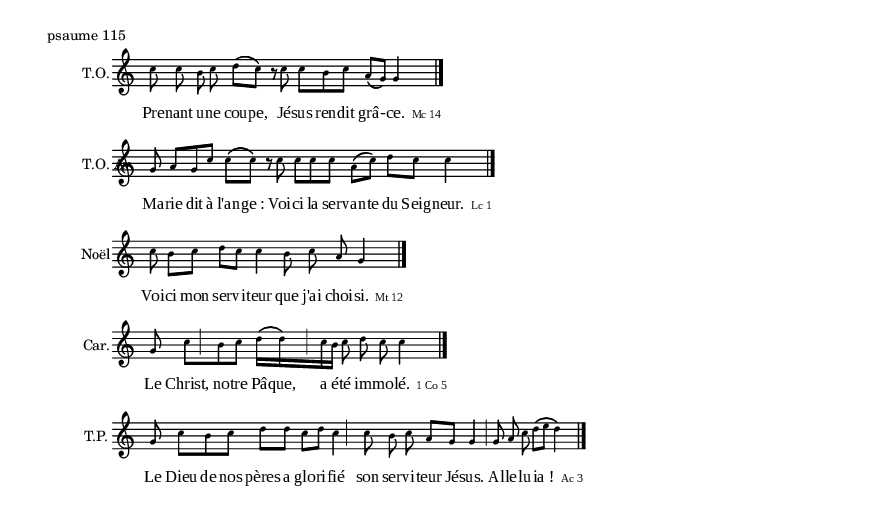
\version "2.10.0"
 \include "definitions.ly"
 \markup {psaume  115}


\relative a' { 
	\new Staff {
		\cadenzaOn
		\set Staff.instrumentName = \markup{ \center-align { T.O. } }
		
		 c8 \times 2/3 { c b c } d[\( c\)]
		\pespace r c \times 2/3 { c[ b c] } a[\( g\)] g4
		
		
		
		\endBar
	}

	\addlyrics {
		Pre -- nant u -- ne cou -- pe, Jé -- sus ren -- dit grâ -- - -- ce.
 		\markup { \citation #"Mc 14" } }
	
	
}
\relative a' { 
	\new Staff {
		\cadenzaOn
		\set Staff.instrumentName = \markup{ \center-align { T.O. Av. } }
		g8
		\times 2/3 { a[ g c] }
		c[\( c\)]
		\pespace
		r c
		\times 2/3 { c[ c c] }
		a[\( c\)]
		d[ c]
		c4
		\endBar
	}

	\addlyrics {
		Ma -- rie dit à l'an -- "ge :" Voi -- ci la ser -- van -- te du Seig -- neur.
		\markup { \citation #"Lc 1" } 
	}
}
\relative a' { 
	\new Staff {
		\cadenzaOn
		\set Staff.instrumentName = \markup{ \center-align { Noël } }
		
		 c8 b[ c] d[ c] c4
		\times 2/3 { b8 c a } g4

		
		
		\endBar
	}

	\addlyrics {
		Voi -- ci mon ser -- vi -- teur que j'ai choi -- si.
 		\markup { \citation #"Mt 12" } }
	
	
}
\relative a' { 
	\new Staff {
		\cadenzaOn
		\set Staff.instrumentName = \markup{ \center-align { Car. } }
		
		 g8 \times 2/3 { c[\cesure \pespace b c] } d16[\( d\)\pespace \cesure \pespace c b] \times 2/3 { c8 d c } c4

		\endBar
	}

	\addlyrics {
		Le Christ, no -- tre Pâ -- que, a é -- té im -- mo -- lé.
 		\markup { \citation #"1 Co 5" } }
	
	
}
\relative a' { 
	\new Staff {
		\cadenzaOn
		\set Staff.instrumentName = \markup{ \center-align { T.P. } }
		
		 g8 \times 2/3 { c[ b c] } d[ d] c[ d] c4
		\cesure  \pespace \times 2/3 { c8 b c } a[ g] g4
		\cesureall \times 2/3 { g8 a c } d[\( e] d4\)

		
		
		\endBar
	}

	\addlyrics {
		Le Dieu de nos pères a glo -- ri -- fié son ser -- vi -- teur Jé -- sus. Al -- le -- lu -- "ia !" _ _
 		\markup { \citation #"Ac 3" } }
	
	
}

